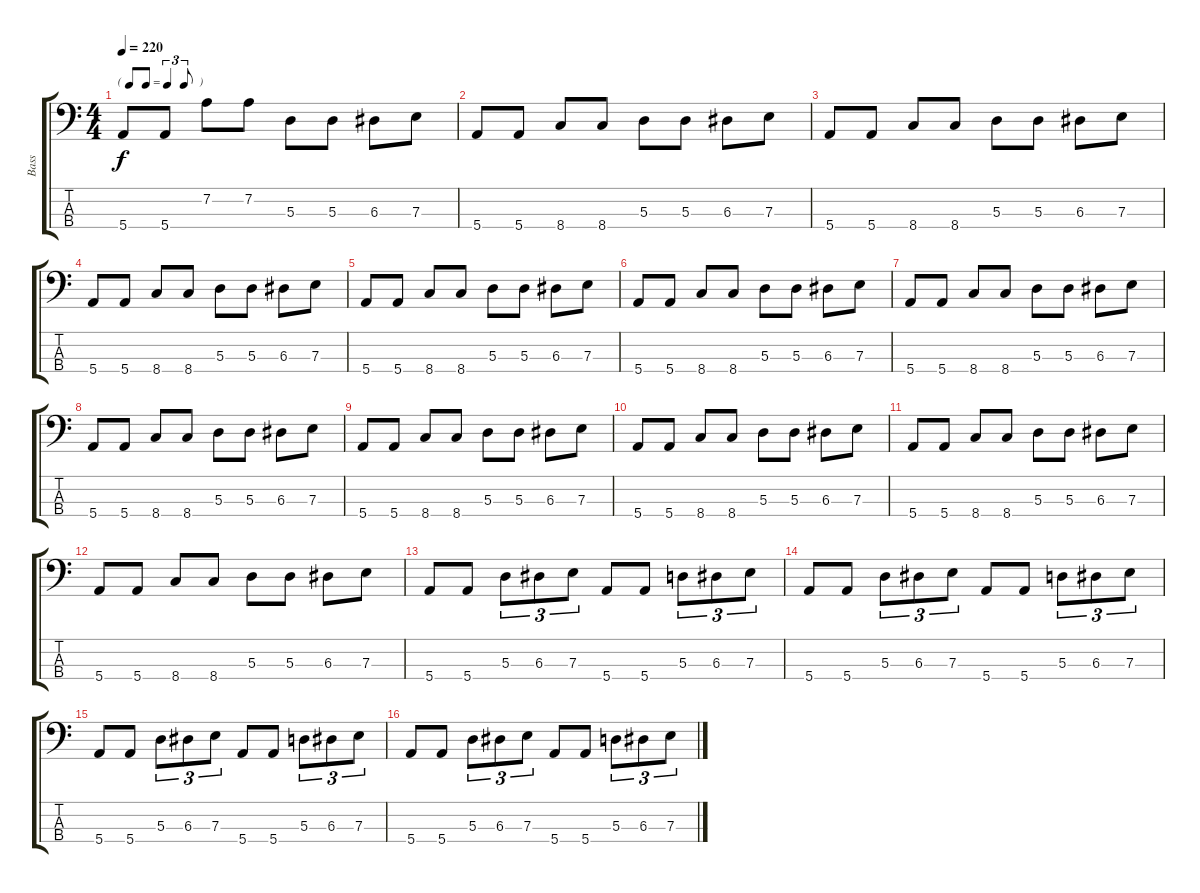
\track ("Bass" "Bass") {instrument electricbassfinger}
\staff {score tabs}
\tuning (G2 D2 A1 E1) {hide}
\ts (4 4)
\tf triplet8th
\tempo 220
\clef f4
\ks c
5.4.8{dy f} 5.4.8 7.2.8 7.2.8 5.3.8 5.3.8 6.3.8 7.3.8 |
5.4.8 5.4.8 8.4.8 8.4.8 5.3.8 5.3.8 6.3.8 7.3.8 |
5.4.8 5.4.8 8.4.8 8.4.8 5.3.8 5.3.8 6.3.8 7.3.8 |
5.4.8 5.4.8 8.4.8 8.4.8 5.3.8 5.3.8 6.3.8 7.3.8 |
5.4.8 5.4.8 8.4.8 8.4.8 5.3.8 5.3.8 6.3.8 7.3.8 |
5.4.8 5.4.8 8.4.8 8.4.8 5.3.8 5.3.8 6.3.8 7.3.8 |
5.4.8 5.4.8 8.4.8 8.4.8 5.3.8 5.3.8 6.3.8 7.3.8 |
5.4.8 5.4.8 8.4.8 8.4.8 5.3.8 5.3.8 6.3.8 7.3.8 |
5.4.8 5.4.8 8.4.8 8.4.8 5.3.8 5.3.8 6.3.8 7.3.8 |
5.4.8 5.4.8 8.4.8 8.4.8 5.3.8 5.3.8 6.3.8 7.3.8 |
5.4.8 5.4.8 8.4.8 8.4.8 5.3.8 5.3.8 6.3.8 7.3.8 |
5.4.8 5.4.8 8.4.8 8.4.8 5.3.8 5.3.8 6.3.8 7.3.8 |
5.4.8 5.4.8 5.3.8{tu (3 2)} 6.3.8{tu (3 2)} 7.3.8{tu (3 2)} 5.4.8 5.4.8 5.3.8{tu (3 2)} 6.3.8{tu (3 2)} 7.3.8{tu (3 2)} |
5.4.8 5.4.8 5.3.8{tu (3 2)} 6.3.8{tu (3 2)} 7.3.8{tu (3 2)} 5.4.8 5.4.8 5.3.8{tu (3 2)} 6.3.8{tu (3 2)} 7.3.8{tu (3 2)} |
5.4.8 5.4.8 5.3.8{tu (3 2)} 6.3.8{tu (3 2)} 7.3.8{tu (3 2)} 5.4.8 5.4.8 5.3.8{tu (3 2)} 6.3.8{tu (3 2)} 7.3.8{tu (3 2)} |
5.4.8 5.4.8 5.3.8{tu (3 2)} 6.3.8{tu (3 2)} 7.3.8{tu (3 2)} 5.4.8 5.4.8 5.3.8{tu (3 2)} 6.3.8{tu (3 2)} 7.3.8{tu (3 2)}
